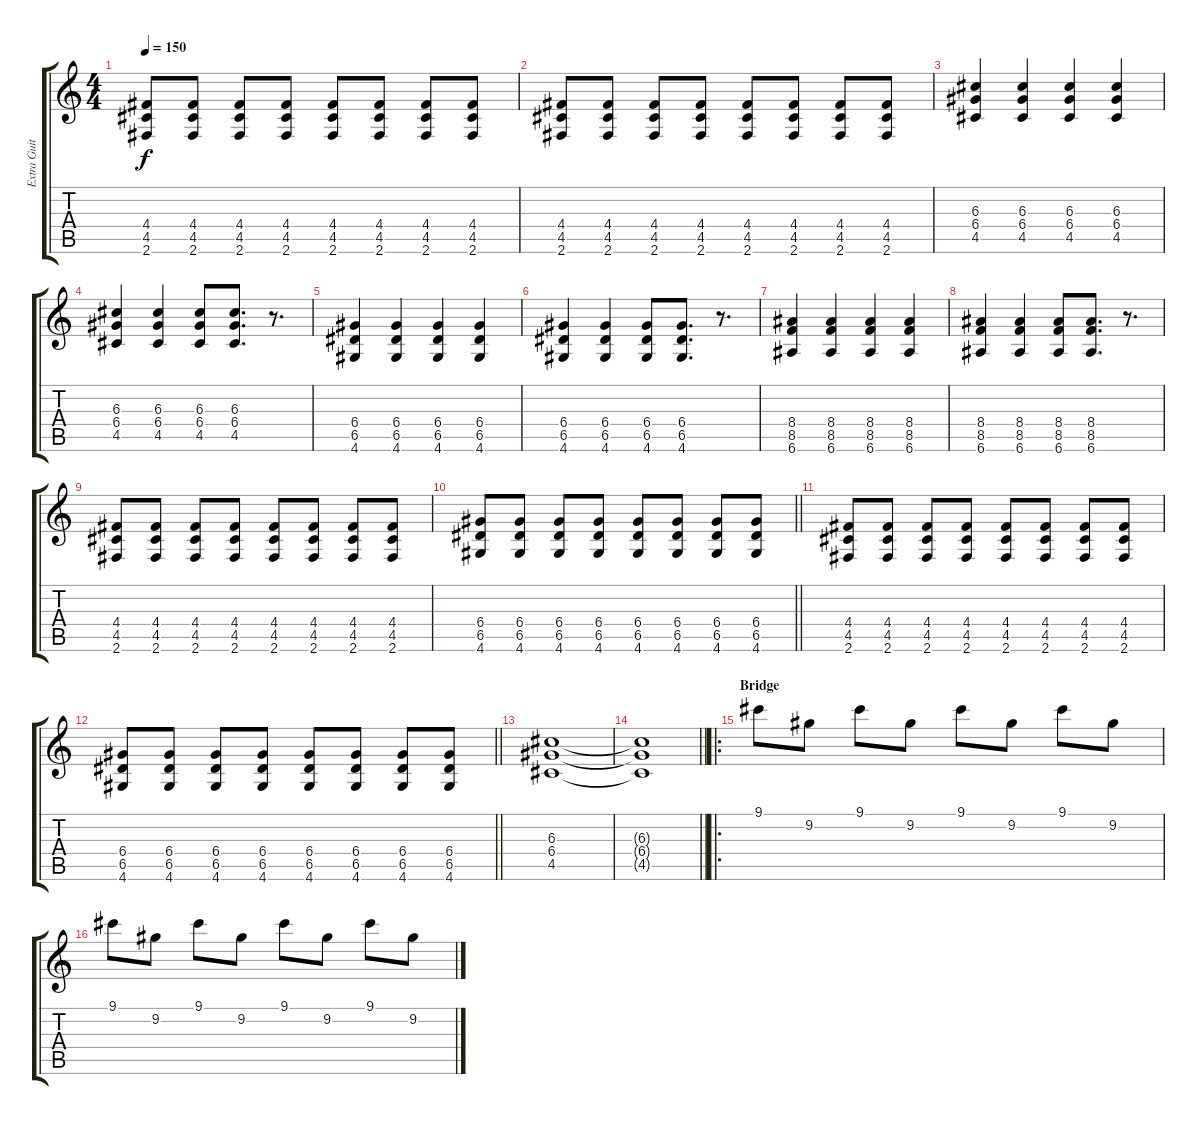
\track ("Extra Guitar" "Extra Guit") {instrument overdrivenguitar}
\staff {score tabs}
\tuning (E4 B3 G3 D3 A2 E2) {hide}
\ts (4 4)
\tempo 150
\clef g2
\ks c
(4.4 4.5 2.6).8{dy f} (4.4 4.5 2.6).8 (4.4 4.5 2.6).8 (4.4 4.5 2.6).8 (4.4 4.5 2.6).8 (4.4 4.5 2.6).8 (4.4 4.5 2.6).8 (4.4 4.5 2.6).8 |
(4.4 4.5 2.6).8 (4.4 4.5 2.6).8 (4.4 4.5 2.6).8 (4.4 4.5 2.6).8 (4.4 4.5 2.6).8 (4.4 4.5 2.6).8 (4.4 4.5 2.6).8 (4.4 4.5 2.6).8 |
(6.3 6.4 4.5).4 (6.3 6.4 4.5).4 (6.3 6.4 4.5).4 (6.3 6.4 4.5).4 |
(6.3 6.4 4.5).4 (6.3 6.4 4.5).4 (6.3 6.4 4.5).8 (6.3 6.4 4.5).8{d} r.8{d} |
(6.4 6.5 4.6).4 (6.4 6.5 4.6).4 (6.4 6.5 4.6).4 (6.4 6.5 4.6).4 |
(6.4 6.5 4.6).4 (6.4 6.5 4.6).4 (6.4 6.5 4.6).8 (6.4 6.5 4.6).8{d} r.8{d} |
(8.4 8.5 6.6).4 (8.4 8.5 6.6).4 (8.4 8.5 6.6).4 (8.4 8.5 6.6).4 |
(8.4 8.5 6.6).4 (8.4 8.5 6.6).4 (8.4 8.5 6.6).8 (8.4 8.5 6.6).8{d} r.8{d} |
(4.4 4.5 2.6).8 (4.4 4.5 2.6).8 (4.4 4.5 2.6).8 (4.4 4.5 2.6).8 (4.4 4.5 2.6).8 (4.4 4.5 2.6).8 (4.4 4.5 2.6).8 (4.4 4.5 2.6).8 |
\barLineRight lightlight
(6.4 6.5 4.6).8 (6.4 6.5 4.6).8 (6.4 6.5 4.6).8 (6.4 6.5 4.6).8 (6.4 6.5 4.6).8 (6.4 6.5 4.6).8 (6.4 6.5 4.6).8 (6.4 6.5 4.6).8 |
(4.4 4.5 2.6).8 (4.4 4.5 2.6).8 (4.4 4.5 2.6).8 (4.4 4.5 2.6).8 (4.4 4.5 2.6).8 (4.4 4.5 2.6).8 (4.4 4.5 2.6).8 (4.4 4.5 2.6).8 |
\barLineRight lightlight
(6.4 6.5 4.6).8 (6.4 6.5 4.6).8 (6.4 6.5 4.6).8 (6.4 6.5 4.6).8 (6.4 6.5 4.6).8 (6.4 6.5 4.6).8 (6.4 6.5 4.6).8 (6.4 6.5 4.6).8 |
(6.3 6.4 4.5).1{volume 4} |
\barLineRight lightlight
(6.3{t} 6.4{t} 4.5{t}).1 |
\ro
\section ("" "Bridge")
9.1.8{volume 8 instrument electricguitarclean} 9.2.8 9.1.8 9.2.8 9.1.8 9.2.8 9.1.8 9.2.8 |
9.1.8 9.2.8 9.1.8 9.2.8 9.1.8 9.2.8 9.1.8 9.2.8
